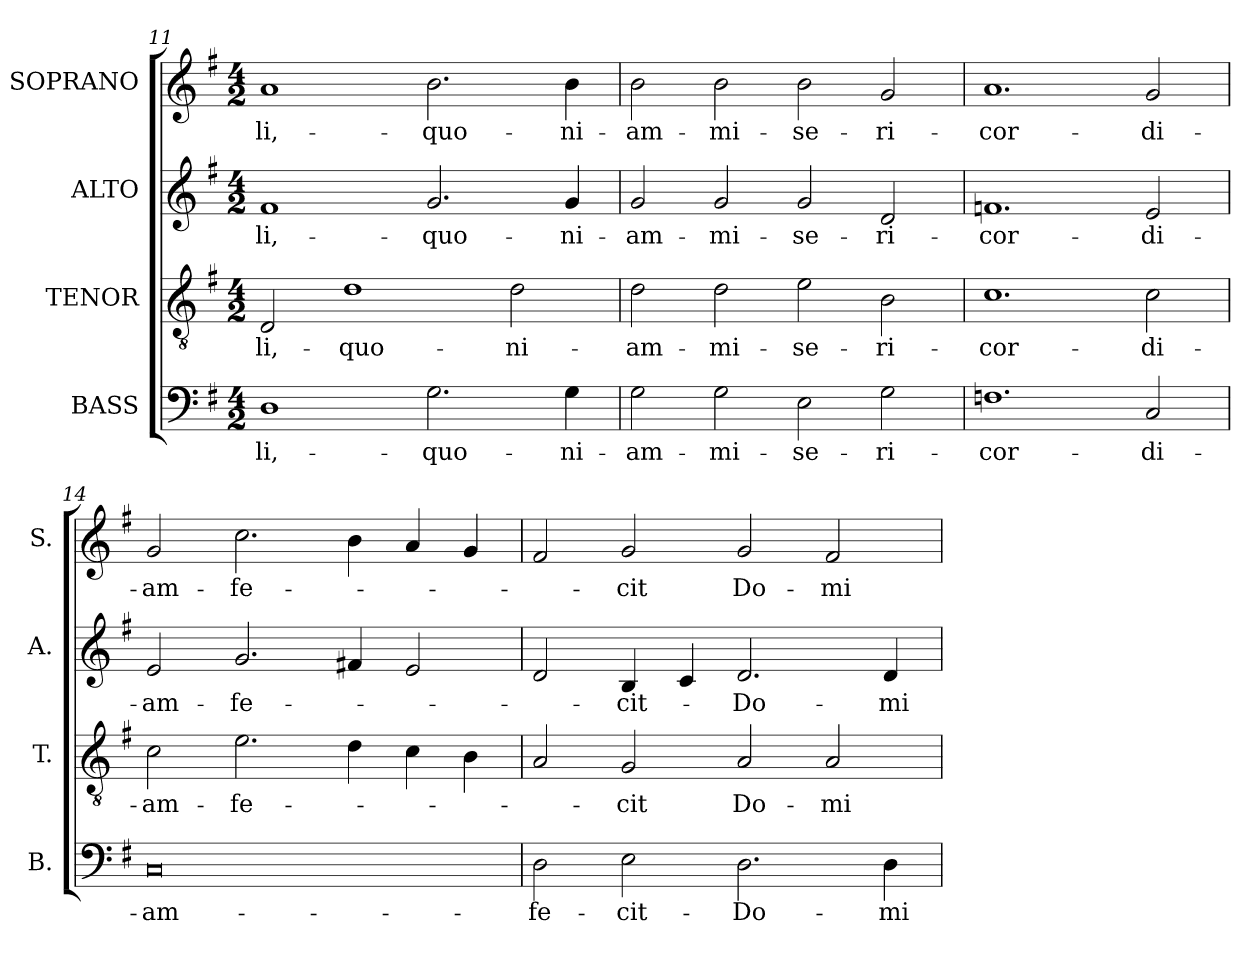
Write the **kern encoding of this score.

**kern	**text	**kern	**text	**kern	**text	**kern	**text
*part4	*part4	*part3	*part3	*part2	*part2	*part1	*part1
*staff4	*staff4	*staff3	*staff3	*staff2	*staff2	*staff1	*staff1
*I"BASS	*	*I"TENOR	*	*I"ALTO	*	*I"SOPRANO	*
*I'B.	*	*I'T.	*	*I'A.	*	*I'S.	*
*clefF4	*	*clefGv2	*	*clefG2	*	*clefG2	*
*	*	*ITrd7c12	*	*	*	*	*
*k[f#]	*	*k[f#]	*	*k[f#]	*	*k[f#]	*
*G:	*	*G:	*	*G:	*	*G:	*
*M4/2	*	*M4/2	*	*M4/2	*	*M4/2	*
=11	=11	=11	=11	=11	=11	=11	=11
!	!LO:LY:b:color=#000000	!	!	!	!	!	!
!	!	!	!LO:LY:b:color=#000000	!	!	!	!
!	!	!	!	!	!LO:LY:b:color=#000000	!	!
!	!	!	!	!	!	!	!LO:LY:b:color=#000000
1Di	-li,-	2DDi/	-li,-	1f#i	-li,-	1ai	-li,-
!	!	!	!LO:LY:b:color=#000000	!	!	!	!
.	.	1Di	-quo-	.	.	.	.
!	!LO:LY:b:color=#000000	!	!	!	!	!	!
!	!	!	!	!	!LO:LY:b:color=#000000	!	!
!	!	!	!	!	!	!	!LO:LY:b:color=#000000
2.Gi\	-quo-	.	.	2.gi/	-quo-	2.bi\	-quo-
!	!	!	!LO:LY:b:color=#000000	!	!	!	!
.	.	2Di\	-ni-	.	.	.	.
!	!LO:LY:b:color=#000000	!	!	!	!	!	!
!	!	!	!	!	!LO:LY:b:color=#000000	!	!
!	!	!	!	!	!	!	!LO:LY:b:color=#000000
4Gi\	-ni-	.	.	4gi/	-ni-	4bi\	-ni-
=12	=12	=12	=12	=12	=12	=12	=12
!	!LO:LY:b:color=#000000	!	!	!	!	!	!
!	!	!	!LO:LY:b:color=#000000	!	!	!	!
!	!	!	!	!	!LO:LY:b:color=#000000	!	!
!	!	!	!	!	!	!	!LO:LY:b:color=#000000
2Gi\	-am-	2Di\	-am-	2gi/	-am-	2bi\	-am-
!	!LO:LY:b:color=#000000	!	!	!	!	!	!
!	!	!	!LO:LY:b:color=#000000	!	!	!	!
!	!	!	!	!	!LO:LY:b:color=#000000	!	!
!	!	!	!	!	!	!	!LO:LY:b:color=#000000
2Gi\	-mi-	2Di\	-mi-	2gi/	-mi-	2bi\	-mi-
!	!LO:LY:b:color=#000000	!	!	!	!	!	!
!	!	!	!LO:LY:b:color=#000000	!	!	!	!
!	!	!	!	!	!LO:LY:b:color=#000000	!	!
!	!	!	!	!	!	!	!LO:LY:b:color=#000000
2Ei\	-se-	2Ei\	-se-	2gi/	-se-	2bi\	-se-
!	!LO:LY:b:color=#000000	!	!	!	!	!	!
!	!	!	!LO:LY:b:color=#000000	!	!	!	!
!	!	!	!	!	!LO:LY:b:color=#000000	!	!
!	!	!	!	!	!	!	!LO:LY:b:color=#000000
2Gi\	-ri-	2BBi\	-ri-	2di/	-ri-	2gi/	-ri-
=13	=13	=13	=13	=13	=13	=13	=13
!	!LO:LY:b:color=#000000	!	!	!	!	!	!
!	!	!	!LO:LY:b:color=#000000	!	!	!	!
!	!	!	!	!	!LO:LY:b:color=#000000	!	!
!	!	!	!	!	!	!	!LO:LY:b:color=#000000
1.Fni	-cor-	1.Ci	-cor-	1.fni	-cor-	1.ai	-cor-
!	!LO:LY:b:color=#000000	!	!	!	!	!	!
!	!	!	!LO:LY:b:color=#000000	!	!	!	!
!	!	!	!	!	!LO:LY:b:color=#000000	!	!
!	!	!	!	!	!	!	!LO:LY:b:color=#000000
2Ci/	-di-	2Ci\	-di-	2ei/	-di-	2gi/	-di-
!!LO:LB:g=z
=14	=14	=14	=14	=14	=14	=14	=14
!	!LO:LY:b:color=#000000	!	!	!	!	!	!
!	!	!	!LO:LY:b:color=#000000	!	!	!	!
!	!	!	!	!	!LO:LY:b:color=#000000	!	!
!	!	!	!	!	!	!	!LO:LY:b:color=#000000
0Ci	-am-	2Ci\	-am-	2ei/	-am-	2gi/	-am-
!	!	!	!LO:LY:b:color=#000000	!	!	!	!
!	!	!	!	!	!LO:LY:b:color=#000000	!	!
!	!	!	!	!	!	!	!LO:LY:b:color=#000000
.	.	2.Ei\	-fe-	2.gi/	-fe-	2.cci\	-fe-
.	.	4Di\	.	4f#Xi/	.	4bi\	.
.	.	4Ci\	.	2ei/	.	4ai/	.
.	.	4BBi\	.	.	.	4gi/	.
=15	=15	=15	=15	=15	=15	=15	=15
!	!LO:LY:b:color=#000000	!	!	!	!	!	!
2Di\	-fe-	2AAi/	.	2di/	.	2f#i/	.
!	!LO:LY:b:color=#000000	!	!	!	!	!	!
!	!	!	!LO:LY:b:color=#000000	!	!	!	!
!	!	!	!	!	!LO:LY:b:color=#000000	!	!
!	!	!	!	!	!	!	!LO:LY:b:color=#000000
2Ei\	-cit-	2GGi/	-cit	4Bi/	-cit-	2gi/	-cit
.	.	.	.	4ci/	.	.	.
!	!LO:LY:b:color=#000000	!	!	!	!	!	!
!	!	!	!LO:LY:b:color=#000000	!	!	!	!
!	!	!	!	!	!LO:LY:b:color=#000000	!	!
!	!	!	!	!	!	!	!LO:LY:b:color=#000000
2.Di\	-Do-	2AAi/	Do-	2.di/	-Do-	2gi/	Do-
!	!	!	!LO:LY:b:color=#000000	!	!	!	!
!	!	!	!	!	!	!	!LO:LY:b:color=#000000
.	.	2AAi/	-mi-	.	.	2f#i/	-mi-
!	!LO:LY:b:color=#000000	!	!	!	!	!	!
!	!	!	!	!	!LO:LY:b:color=#000000	!	!
4Di\	-mi-	.	.	4di/	-mi-	.	.
=	=	=	=	=	=	=	=
*-	*-	*-	*-	*-	*-	*-	*-
